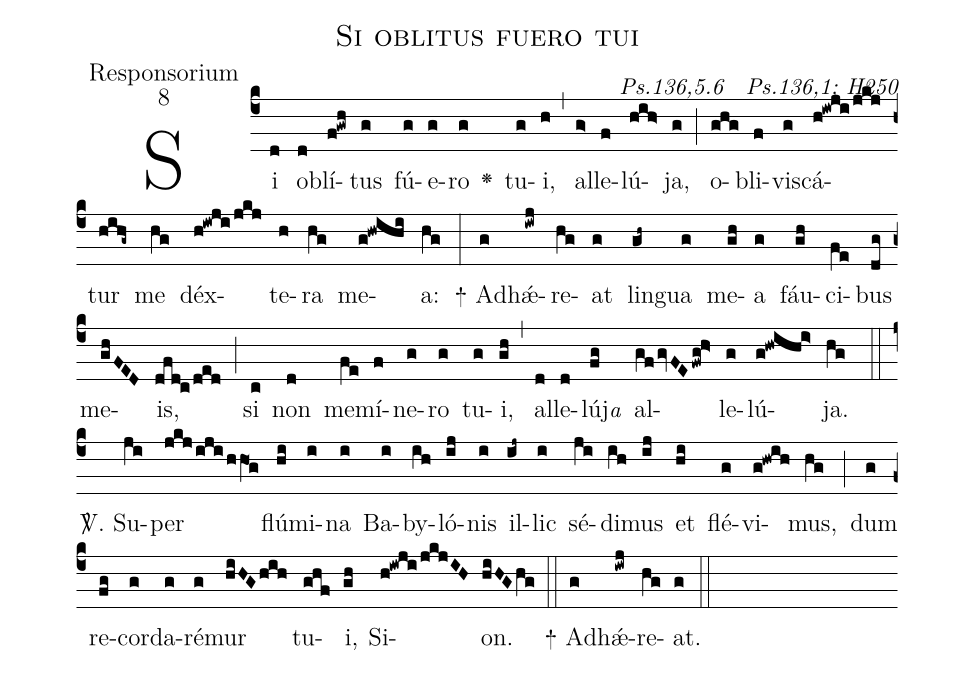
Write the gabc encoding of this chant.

name:Si oblitus fuero tui;
office-part:Responsorium;
mode:8;
commentary:ꝶ Ps.136,5.6 ꝟ Ps.136,1; H250;
%%
(c4)Si(d) o(d)blí(f!gwh)tus(g) fú(g)e(g)ro(g) <v>\greheightstar</v>()
tu(g)i,(h) (,) al(g>)le(f)lú(hih>)ja,(g) (;)
o(ghg)bli(f)vi(g)scá(h!iwji/jkj)tur(hihg~) me(hg)
déx(h!iwji/jkj)te(h)ra(hg) me(g!hwihi)a:(hg) (:)

+
A(g)dhǽ(iwj)re(hg)at(g) lin(gh~)gua(g) me(gh)a(g) fáu(gh)ci(fe)bus(dg) me(ghFED)is,(dfd!c/ded) (;)
si(c) non(d) me(fe)mí(f)ne(g)ro(g) tu(g)i,(gh) (,)
al(d)le(d)lúj<e>a</e>(fg)
al(gfgvFEfwg!h>)le(g)lú(g!hwihi>)ja.(hg) (::)

<sp>V/</sp>.
Su(ji)per(jkj/iji/hhO1g) flú(hi)mi(i)na(i) Ba(i)by(ih)ló(ij)nis(i)
il(ij~)lic(i) sé(ji)di(ih)mus(ij) et(hi) flé(g)vi(g!hwih)mus,(hg) (;)
dum(g) re(fg)cor(g)da(g)ré(g)mur(hiHGhih)
tu(ghf)i,(gh) Si(h!iwji/jkjIH)on.(hiHGhg) (::)

+
A(g)dhǽ(iwj)re(hg)at.(g) (::)
